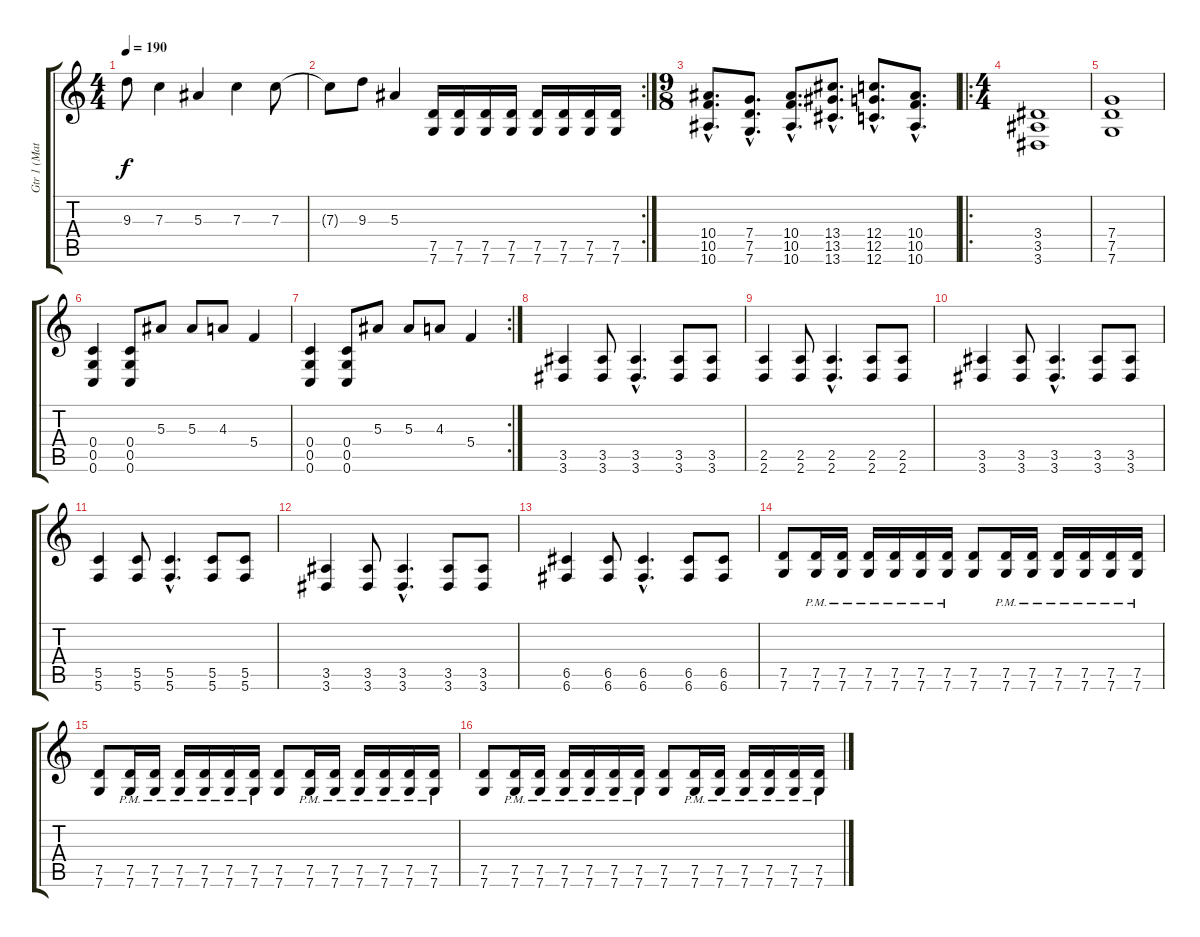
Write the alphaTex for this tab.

\track ("Gtr 1 (Matthew Tuck)" "Gtr 1 (Mat") {instrument distortionguitar}
\staff {score tabs}
\tuning (D4 A3 F3 C3 G2 C2) {hide}
\ts (4 4)
\tempo 190
\clef g2
\ks c
9.3{t}.8{dy f} 7.3.4 5.3.4 7.3.4 7.3.8 |
\rc 2
7.3{t}.8 9.3.8 5.3.4 (7.5 7.6).16 (7.5 7.6).16 (7.5 7.6).16 (7.5 7.6).16 (7.5 7.6).16 (7.5 7.6).16 (7.5 7.6).16 (7.5 7.6).16 |
\ts (9 8)
(10.4{hac} 10.5{hac} 10.6{hac}).8{d} (7.4{hac} 7.5{hac} 7.6{hac}).8{d} (10.4{hac} 10.5{hac} 10.6{hac}).8{d} (13.4{hac} 13.5{hac} 13.6{hac}).8{d} (12.4{hac} 12.5{hac} 12.6{hac}).8{d} (10.4{hac} 10.5{hac} 10.6{hac}).8{d} |
\ro
\ts (4 4)
(3.4 3.5 3.6).1 |
(7.4 7.5 7.6).1 |
(0.4 0.5 0.6).4 (0.4 0.5 0.6).8 5.3.8 5.3.8 4.3.8 5.4.4 |
\rc 2
(0.4 0.5 0.6).4 (0.4 0.5 0.6).8 5.3.8 5.3.8 4.3.8 5.4.4 |
(3.5 3.6).4 (3.5 3.6).8 (3.5{hac} 3.6{hac}).4{d} (3.5 3.6).8 (3.5 3.6).8 |
(2.5 2.6).4 (2.5 2.6).8 (2.5{hac} 2.6{hac}).4{d} (2.5 2.6).8 (2.5 2.6).8 |
(3.5 3.6).4 (3.5 3.6).8 (3.5{hac} 3.6{hac}).4{d} (3.5 3.6).8 (3.5 3.6).8 |
(5.5 5.6).4 (5.5 5.6).8 (5.5{hac} 5.6{hac}).4{d} (5.5 5.6).8 (5.5 5.6).8 |
(3.5 3.6).4 (3.5 3.6).8 (3.5{hac} 3.6{hac}).4{d} (3.5 3.6).8 (3.5 3.6).8 |
(6.5 6.6).4 (6.5 6.6).8 (6.5{hac} 6.6{hac}).4{d} (6.5 6.6).8 (6.5 6.6).8 |
(7.5 7.6).8 (7.5{pm} 7.6{pm}).16 (7.5{pm} 7.6{pm}).16 (7.5{pm} 7.6{pm}).16 (7.5{pm} 7.6{pm}).16 (7.5{pm} 7.6{pm}).16 (7.5{pm} 7.6{pm}).16 (7.5 7.6).8 (7.5{pm} 7.6{pm}).16 (7.5{pm} 7.6{pm}).16 (7.5{pm} 7.6{pm}).16 (7.5{pm} 7.6{pm}).16 (7.5{pm} 7.6{pm}).16 (7.5{pm} 7.6{pm}).16 |
(7.5 7.6).8 (7.5{pm} 7.6{pm}).16 (7.5{pm} 7.6{pm}).16 (7.5{pm} 7.6{pm}).16 (7.5{pm} 7.6{pm}).16 (7.5{pm} 7.6{pm}).16 (7.5{pm} 7.6{pm}).16 (7.5 7.6).8 (7.5{pm} 7.6{pm}).16 (7.5{pm} 7.6{pm}).16 (7.5{pm} 7.6{pm}).16 (7.5{pm} 7.6{pm}).16 (7.5{pm} 7.6{pm}).16 (7.5{pm} 7.6{pm}).16 |
(7.5 7.6).8 (7.5{pm} 7.6{pm}).16 (7.5{pm} 7.6{pm}).16 (7.5{pm} 7.6{pm}).16 (7.5{pm} 7.6{pm}).16 (7.5{pm} 7.6{pm}).16 (7.5{pm} 7.6{pm}).16 (7.5 7.6).8 (7.5{pm} 7.6{pm}).16 (7.5{pm} 7.6{pm}).16 (7.5{pm} 7.6{pm}).16 (7.5{pm} 7.6{pm}).16 (7.5{pm} 7.6{pm}).16 (7.5{pm} 7.6{pm}).16
